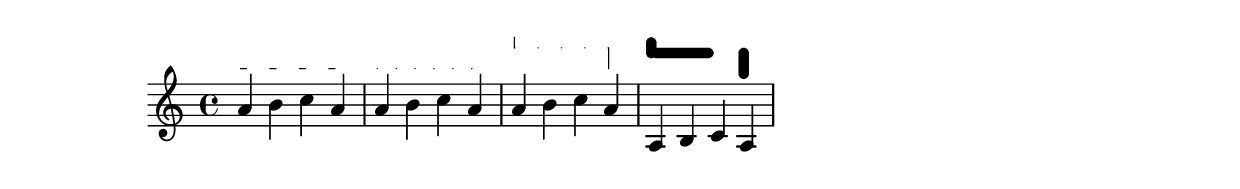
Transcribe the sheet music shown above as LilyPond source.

%% Do not edit this file; it is auto-generated from LSR http://lsr.dsi.unimi.it
%% This file is in the public domain.
\version "2.11.51"

\header {
  lsrtags = "expressive-marks, text, tweaks-and-overrides"

  texidoces = "
Las instrucciones @code{\startTextSpan} y @code{\stopTextSpan}
permiten la creación de elementos de extensión textuales tan
fácilmente como indicaciones de pedal u
octavaciones. Sobreescribimos ciertas propiedades del objeto
@code{TextSpanner} para modificar su salida.

"
  doctitlees = "Crear elementos de extensión textuales"

  texidoc = "
The @code{\\startTextSpan} and @code{\\stopTextSpan} commands allow the
creation of text spanners as easily as pedal indications or
octavations. Override some properties of the @code{TextSpanner} object
to modify its output.

"
  doctitle = "Creating text spanners"
} % begin verbatim
\relative c'' {
  \override TextSpanner  #'edge-text = #'("bla" . "blu")
  a \startTextSpan
  b c
  a \stopTextSpan
  
  \override TextSpanner  #'dash-period = #2
  \override TextSpanner  #'dash-fraction = #0.0
  a \startTextSpan
  b c
  a \stopTextSpan
  
  \revert TextSpanner #'style
  \override TextSpanner  #'style = #'dashed-line \override TextSpanner #'bound-details #'left #'text = \markup { \draw-line #'(0 . 1) }
 \override TextSpanner #'bound-details #'right #'text = \markup { \draw-line #'(0 . -2) }

  a \startTextSpan
  b c
  a \stopTextSpan
  
  \set Staff.middleCPosition = #-13
  \override TextSpanner  #'dash-period = #10
  \override TextSpanner  #'dash-fraction = #0.5
  \override TextSpanner  #'thickness = #10
  a \startTextSpan
  b c
  a \stopTextSpan
  \set Staff.middleCPosition = #-6
}
